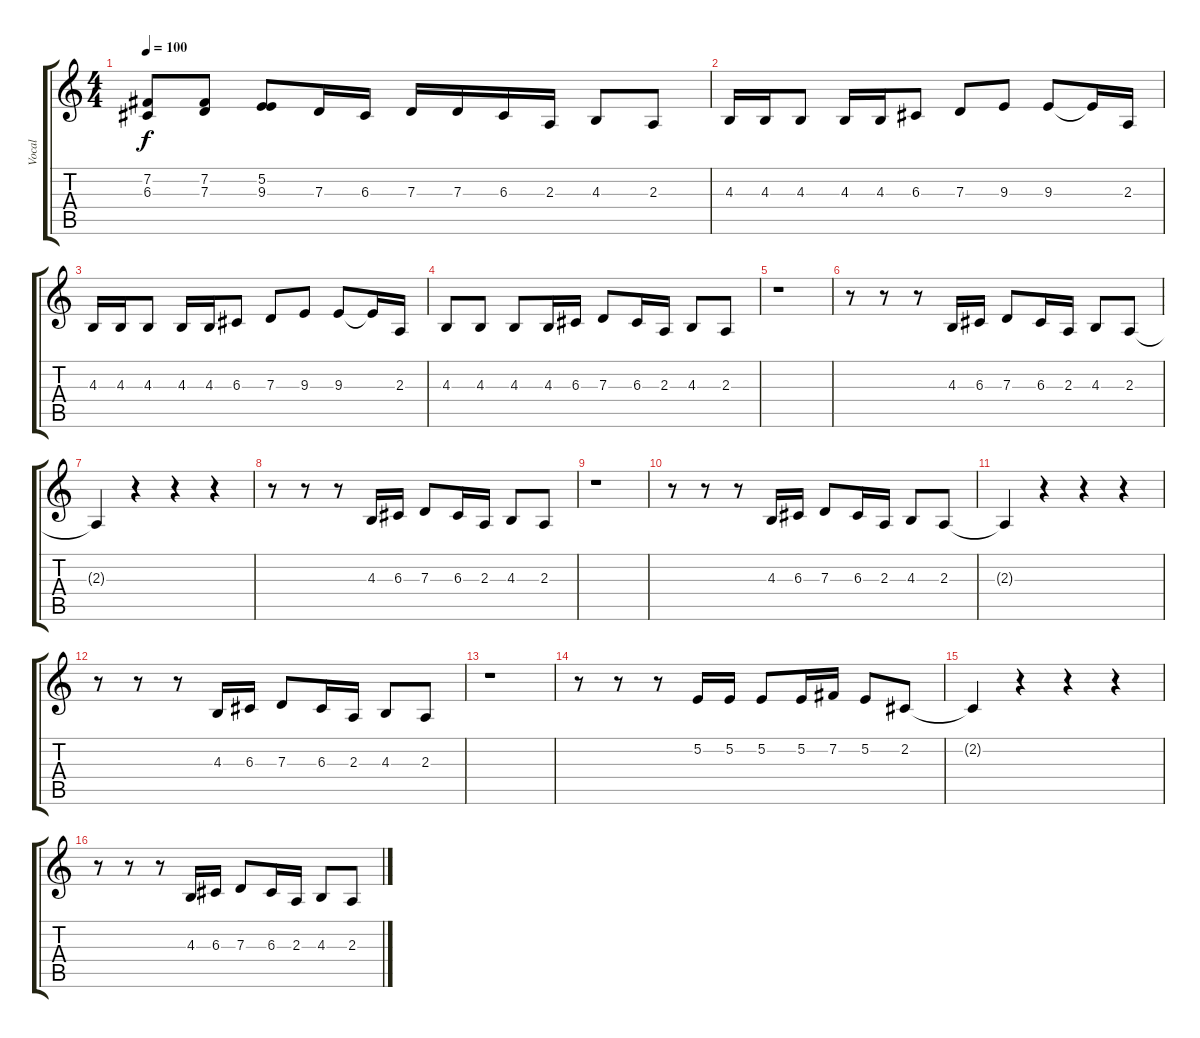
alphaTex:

\track ("Vocal" "Vocal") {instrument acousticgrandpiano}
\staff {score tabs}
\tuning (E4 B3 G3 D3 A2 E2) {hide}
\ts (4 4)
\tempo 100
\clef g2
\ks c
(7.2 6.3).8{dy f} (7.2 7.3).8 (5.2 9.3).8 7.3.16 6.3.16 7.3.16 7.3.16 6.3.16 2.3.16 4.3.8 2.3.8 |
4.3.16 4.3.16 4.3.8 4.3.16 4.3.16 6.3.8 7.3.8 9.3.8 9.3.8 9.3{t}.16 2.3.16 |
4.3.16 4.3.16 4.3.8 4.3.16 4.3.16 6.3.8 7.3.8 9.3.8 9.3.8 9.3{t}.16 2.3.16 |
4.3.8 4.3.8 4.3.8 4.3.16 6.3.16 7.3.8 6.3.16 2.3.16 4.3.8 2.3.8 |
r.1 |
r.8 r.8 r.8 4.3.16 6.3.16 7.3.8 6.3.16 2.3.16 4.3.8 2.3.8 |
2.3{t}.4 r.4 r.4 r.4 |
r.8 r.8 r.8 4.3.16 6.3.16 7.3.8 6.3.16 2.3.16 4.3.8 2.3.8 |
r.1 |
r.8 r.8 r.8 4.3.16 6.3.16 7.3.8 6.3.16 2.3.16 4.3.8 2.3.8 |
2.3{t}.4 r.4 r.4 r.4 |
r.8 r.8 r.8 4.3.16 6.3.16 7.3.8 6.3.16 2.3.16 4.3.8 2.3.8 |
r.1 |
r.8 r.8 r.8 5.2.16 5.2.16 5.2.8 5.2.16 7.2.16 5.2.8 2.2.8 |
2.2{t}.4 r.4 r.4 r.4 |
r.8 r.8 r.8 4.3.16 6.3.16 7.3.8 6.3.16 2.3.16 4.3.8 2.3.8
